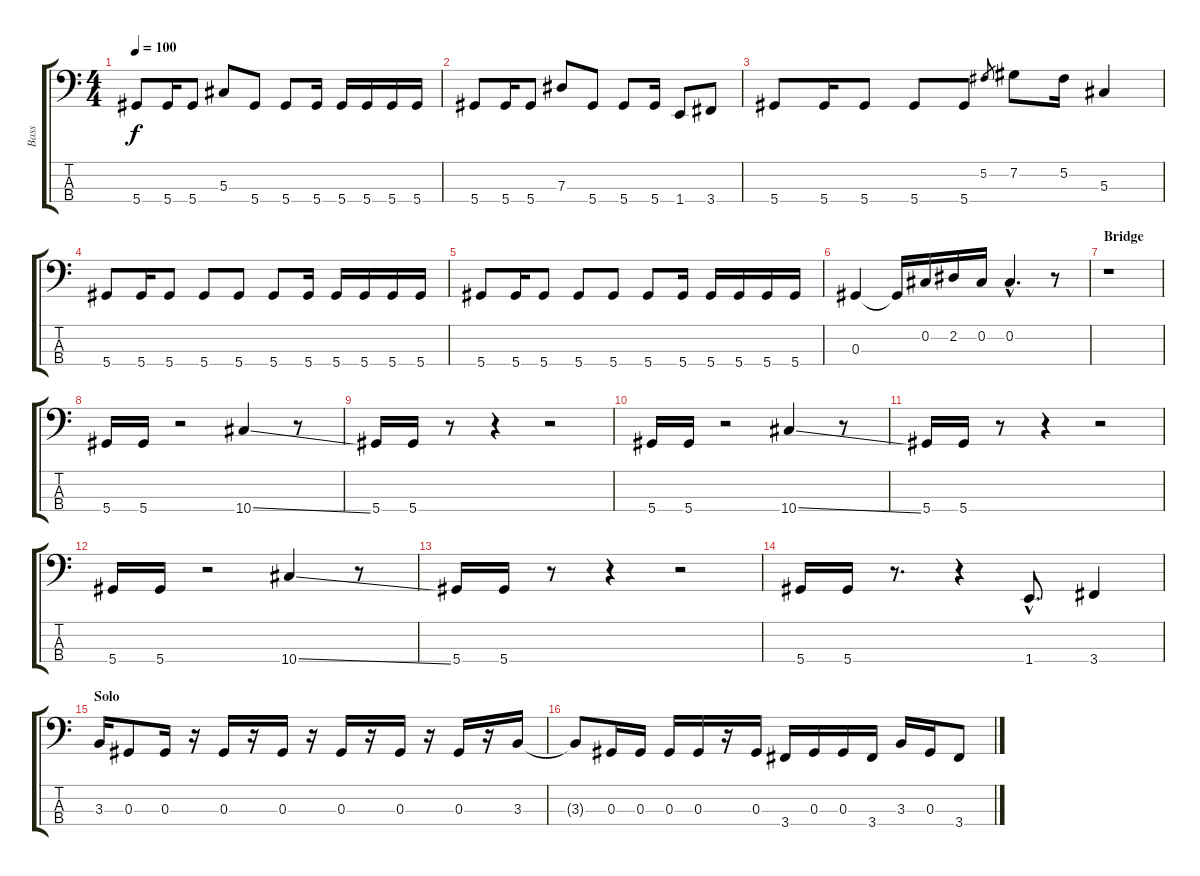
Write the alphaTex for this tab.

\track ("Bass" "Bass") {instrument electricbassfinger}
\staff {score tabs}
\tuning (Gb2 Db2 Ab1 Eb1) {hide}
\ts (4 4)
\tempo 100
\clef f4
\ks c
5.4.8{dy f} 5.4.16 5.4.8 5.3.8 5.4.8 5.4.8 5.4.16 5.4.16 5.4.16 5.4.16 5.4.16 |
5.4.8 5.4.16 5.4.8 7.3.8 5.4.8 5.4.8 5.4.16 1.4.8 3.4.8 |
5.4.8 5.4.16 5.4.8 5.4.8 5.4.8 5.2.8{gr} 7.2.8 5.2.16 5.3.4 |
5.4.8 5.4.16 5.4.8 5.4.8 5.4.8 5.4.8 5.4.16 5.4.16 5.4.16 5.4.16 5.4.16 |
5.4.8 5.4.16 5.4.8 5.4.8 5.4.8 5.4.8 5.4.16 5.4.16 5.4.16 5.4.16 5.4.16 |
0.3.4 0.3{t}.16 0.2.16 2.2.16 0.2.16 0.2{hac}.4{d} r.8 |
\section ("" "Bridge")
r.1 |
5.4.16 5.4.16 r.2 10.4{ss}.4 r.8 |
5.4.16 5.4.16 r.8 r.4 r.2 |
5.4.16 5.4.16 r.2 10.4{ss}.4 r.8 |
5.4.16 5.4.16 r.8 r.4 r.2 |
5.4.16 5.4.16 r.2 10.4{ss}.4 r.8 |
5.4.16 5.4.16 r.8 r.4 r.2 |
5.4.16 5.4.16 r.8{d} r.4 1.4{hac}.8{d} 3.4.4 |
\section ("" "Solo")
3.3.16 0.3.8 0.3.16 r.16 0.3.16 r.16 0.3.16 r.16 0.3.16 r.16 0.3.16 r.16 0.3.16 r.16 3.3.16 |
3.3{t}.8 0.3.16 0.3.16 0.3.16 0.3.16 r.16 0.3.16 3.4.16 0.3.16 0.3.16 3.4.16 3.3.16 0.3.16 3.4.8
